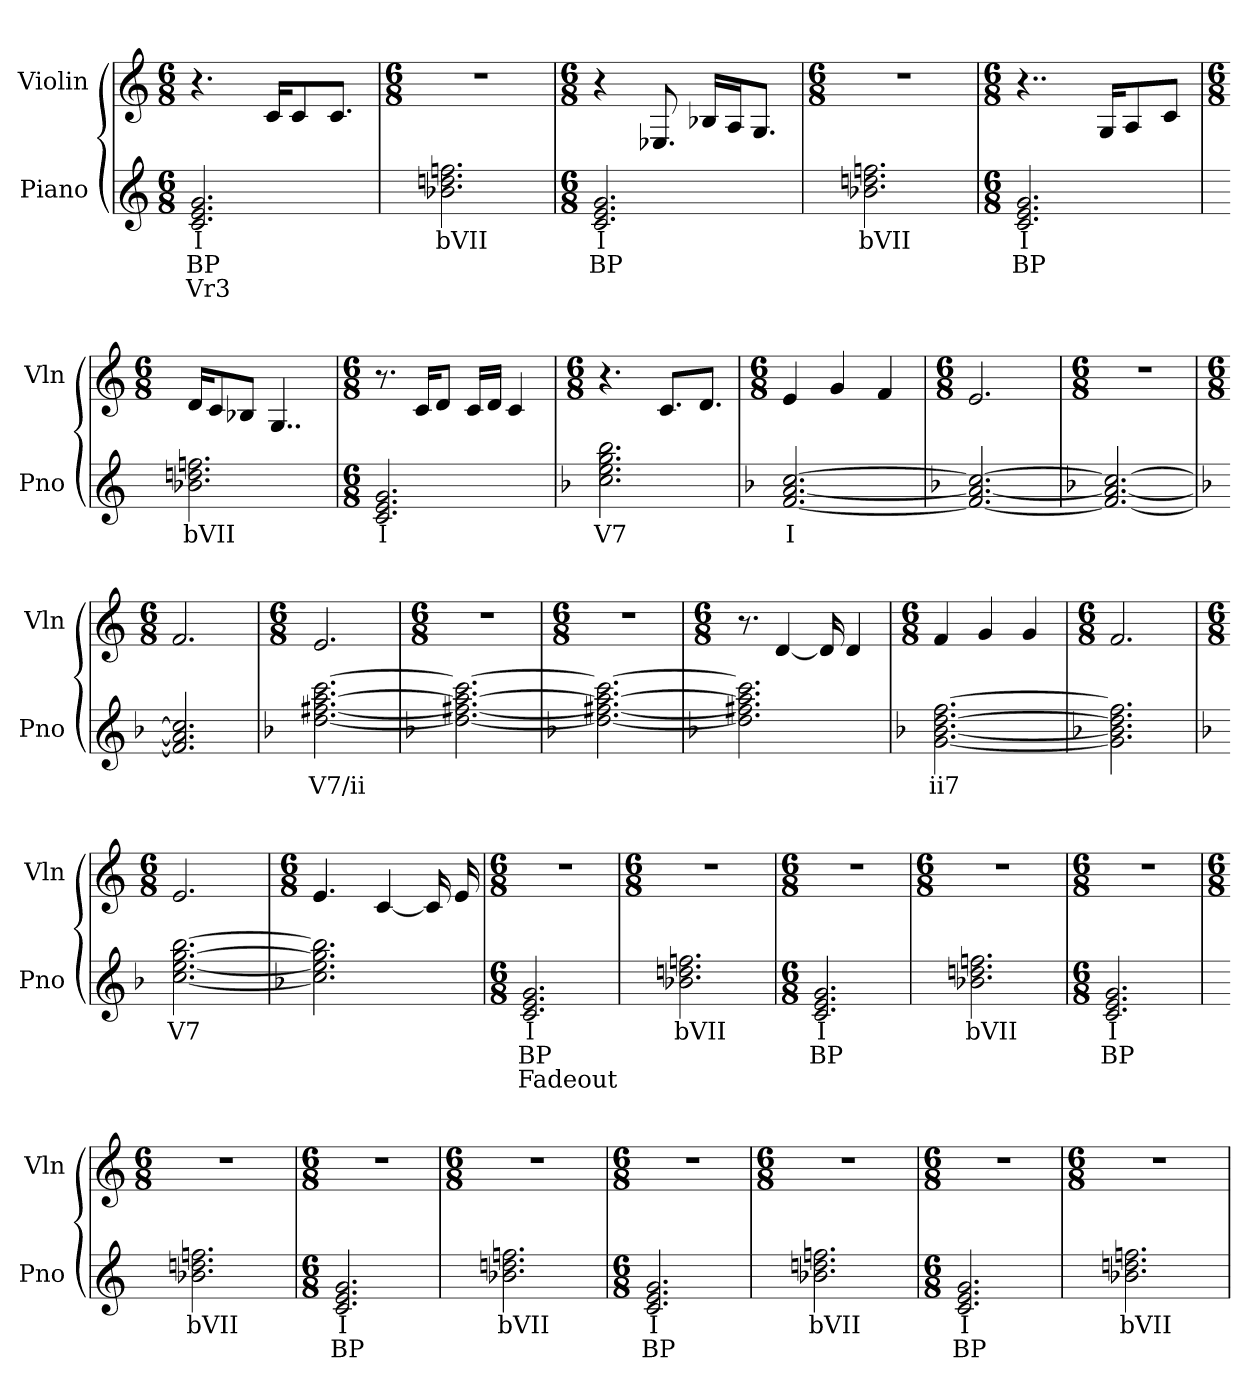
**kern	**text	**text	**text	**kern
*part2	*part2	*part2	*part2	*part1
*staff2	*staff2	*staff2	*staff2	*staff1
*I"Piano	*	*	*	*I"Violin
*I'Pno	*	*	*	*I'Vln
*k[]	*	*	*	*
*C:	*	*	*	*
*M6/8	*	*	*	*M6/8
=	=	=	=	=
2.c 2.e 2.g	I	BP	Vr3	4.r
.	.	.	.	16cKL
.	.	.	.	8c
.	.	.	.	8.cJ
=	=	=	=	=
*k[]	*	*	*	*
*C:	*	*	*	*
*	*	*	*	*M6/8
2.b-X 2.ddn 2.ffn	bVII	.	.	2.r
=	=	=	=	=
*k[]	*	*	*	*
*C:	*	*	*	*
*M6/8	*	*	*	*M6/8
2.c 2.e 2.g	I	BP	.	4r
.	.	.	.	8.E-X
.	.	.	.	16B-XLL
.	.	.	.	16AJ
.	.	.	.	8.GJ
=	=	=	=	=
*k[]	*	*	*	*
*C:	*	*	*	*
*	*	*	*	*M6/8
2.b-X 2.ddn 2.ffn	bVII	.	.	2.r
=	=	=	=	=
*k[]	*	*	*	*
*C:	*	*	*	*
*M6/8	*	*	*	*M6/8
2.c 2.e 2.g	I	BP	.	4..r
.	.	.	.	16GKL
.	.	.	.	8A
.	.	.	.	8cJ
=	=	=	=	=
*k[]	*	*	*	*
*C:	*	*	*	*
*	*	*	*	*M6/8
2.b-X 2.ddn 2.ffn	bVII	.	.	16dKL
.	.	.	.	8c
.	.	.	.	8B-XJ
.	.	.	.	4..G
=	=	=	=	=
*k[]	*	*	*	*
*C:	*	*	*	*
*M6/8	*	*	*	*M6/8
2.c 2.e 2.g	I	.	.	8.r
.	.	.	.	16cKL
.	.	.	.	8dJ
.	.	.	.	16cLL
.	.	.	.	16dJJ
.	.	.	.	4c
=	=	=	=	=
*k[b-]	*	*	*	*
*F:	*	*	*	*
*	*	*	*	*M6/8
2.cc 2.ee 2.gg 2.bb-	V7	.	.	4.r
.	.	.	.	8.cL
.	.	.	.	8.dJ
=	=	=	=	=
*k[b-]	*	*	*	*
*F:	*	*	*	*
*	*	*	*	*M6/8
[2.f [2.a [2.cc	I	.	.	4e
.	.	.	.	4g
.	.	.	.	4f
=	=	=	=	=
*k[b-]	*	*	*	*
*F:	*	*	*	*
*	*	*	*	*M6/8
2.f_ 2.a_ 2.cc_	.	.	.	2.e
=	=	=	=	=
*k[b-]	*	*	*	*
*F:	*	*	*	*
*	*	*	*	*M6/8
2.f_ 2.a_ 2.cc_	.	.	.	2.r
=	=	=	=	=
*k[b-]	*	*	*	*
*F:	*	*	*	*
*	*	*	*	*M6/8
2.f] 2.a] 2.cc]	.	.	.	2.f
=	=	=	=	=
*k[b-]	*	*	*	*
*F:	*	*	*	*
*	*	*	*	*M6/8
[2.dd [2.ff#X [2.aa [2.ccc	V7/ii	.	.	2.e
=	=	=	=	=
*k[b-]	*	*	*	*
*F:	*	*	*	*
*	*	*	*	*M6/8
2.dd_ 2.ff#X_ 2.aa_ 2.ccc_	.	.	.	2.r
=	=	=	=	=
*k[b-]	*	*	*	*
*F:	*	*	*	*
*	*	*	*	*M6/8
2.dd_ 2.ff#X_ 2.aa_ 2.ccc_	.	.	.	2.r
=	=	=	=	=
*k[b-]	*	*	*	*
*F:	*	*	*	*
*	*	*	*	*M6/8
2.dd] 2.ff#X] 2.aa] 2.ccc]	.	.	.	8.r
.	.	.	.	[4d
.	.	.	.	16d]
.	.	.	.	4d
=	=	=	=	=
*k[b-]	*	*	*	*
*F:	*	*	*	*
*	*	*	*	*M6/8
[2.g [2.b- [2.dd [2.ff	ii7	.	.	4f
.	.	.	.	4g
.	.	.	.	4g
=	=	=	=	=
*k[b-]	*	*	*	*
*F:	*	*	*	*
*	*	*	*	*M6/8
2.g] 2.b-] 2.dd] 2.ff]	.	.	.	2.f
=	=	=	=	=
*k[b-]	*	*	*	*
*F:	*	*	*	*
*	*	*	*	*M6/8
[2.cc [2.ee [2.gg [2.bb-	V7	.	.	2.e
=	=	=	=	=
*k[b-]	*	*	*	*
*F:	*	*	*	*
*	*	*	*	*M6/8
2.cc] 2.ee] 2.gg] 2.bb-]	.	.	.	4.e
.	.	.	.	[4c
.	.	.	.	16c]
.	.	.	.	16e
=	=	=	=	=
*k[]	*	*	*	*
*C:	*	*	*	*
*M6/8	*	*	*	*M6/8
2.c 2.e 2.g	I	BP	Fadeout	2.r
=	=	=	=	=
*k[]	*	*	*	*
*C:	*	*	*	*
*	*	*	*	*M6/8
2.b-X 2.ddn 2.ffn	bVII	.	.	2.r
=	=	=	=	=
*k[]	*	*	*	*
*C:	*	*	*	*
*M6/8	*	*	*	*M6/8
2.c 2.e 2.g	I	BP	.	2.r
=	=	=	=	=
*k[]	*	*	*	*
*C:	*	*	*	*
*	*	*	*	*M6/8
2.b-X 2.ddn 2.ffn	bVII	.	.	2.r
=	=	=	=	=
*k[]	*	*	*	*
*C:	*	*	*	*
*M6/8	*	*	*	*M6/8
2.c 2.e 2.g	I	BP	.	2.r
=	=	=	=	=
*k[]	*	*	*	*
*C:	*	*	*	*
*	*	*	*	*M6/8
2.b-X 2.ddn 2.ffn	bVII	.	.	2.r
=	=	=	=	=
*k[]	*	*	*	*
*C:	*	*	*	*
*M6/8	*	*	*	*M6/8
2.c 2.e 2.g	I	BP	.	2.r
=	=	=	=	=
*k[]	*	*	*	*
*C:	*	*	*	*
*	*	*	*	*M6/8
2.b-X 2.ddn 2.ffn	bVII	.	.	2.r
=	=	=	=	=
*k[]	*	*	*	*
*C:	*	*	*	*
*M6/8	*	*	*	*M6/8
2.c 2.e 2.g	I	BP	.	2.r
=	=	=	=	=
*k[]	*	*	*	*
*C:	*	*	*	*
*	*	*	*	*M6/8
2.b-X 2.ddn 2.ffn	bVII	.	.	2.r
=	=	=	=	=
*k[]	*	*	*	*
*C:	*	*	*	*
*M6/8	*	*	*	*M6/8
2.c 2.e 2.g	I	BP	.	2.r
=	=	=	=	=
*k[]	*	*	*	*
*C:	*	*	*	*
*	*	*	*	*M6/8
2.b-X 2.ddn 2.ffn	bVII	.	.	2.r
=	=	=	=	=
*-	*-	*-	*-	*-
